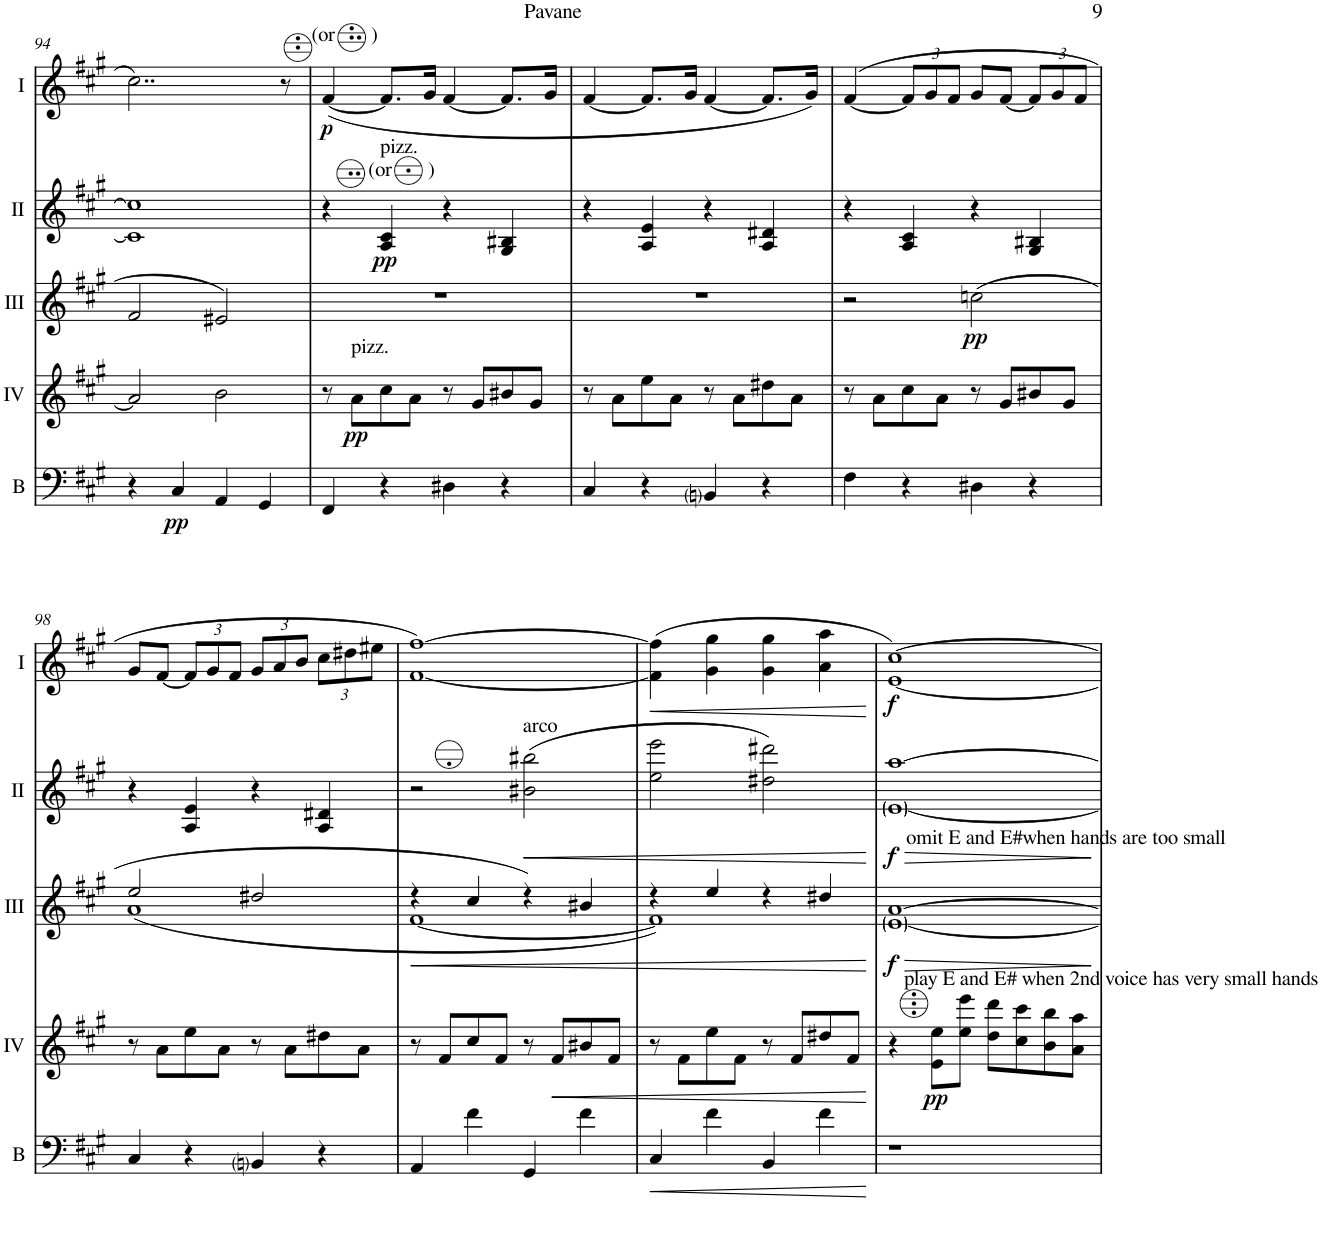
**kern	**dynam	**kern	**dynam	**kern	**dynam	**kern	**dynam	**kern	**dynam
*part5	*part5	*part4	*part4	*part3	*part3	*part2	*part2	*part1	*part1
*staff5	*staff5	*staff4	*staff4	*staff3	*staff3	*staff2	*staff2	*staff1	*staff1
*I"Bass	*	*I"Acc. 4	*	*I"Acc. 3	*	*I"Acc. 2	*	*I"Acc. 1	*
*I'B	*	*	*	*	*	*	*	*	*
!!LO:PB:g=z
*clefF4	*	*clefG2	*	*clefG2	*	*clefG2	*	*clefG2	*
*Trd7c12	*	*Trd7c12	*	*	*	*	*	*	*
*k[f#c#g#]	*	*k[f#c#g#]	*	*k[f#c#g#]	*	*k[f#c#g#]	*	*k[f#c#g#]	*
*M4/4	*	*M4/4	*	*M4/4	*	*M4/4	*	*M4/4	*
*met(c)	*	*met(c)	*	*met(c)	*	*met(c)	*	*met(c)	*
=94	=94	=94	=94	=94	=94	=94	=94	=94	=94
4r	.	2a/]	.	2F#/	.	1C#] 1c#]	.	2..cc#\	.
!	!LO:DY:b	!	!	!	!	!	!	!	!
4C#/	pp	.	.	.	.	.	.	.	.
4AA/	.	2b\	.	2E#X/	.	.	.	.	.
4GG#/	.	.	.	.	.	.	.	.	.
.	.	.	.	.	.	.	.	8r	.
=95	=95	=95	=95	=95	=95	=95	=95	=95	=95
!	!	!	!	!	!	!	!	!LO:TX:a:t=(or       )	!
!	!	!	!	!	!	!	!	!	!LO:DY:b
4FF#/	.	8r	.	1r	.	4r	.	([4f#/	p
!	!	!LO:TX:a:t=pizz.	!	!	!	!	!	!	!
!	!	!	!LO:DY:b	!	!	!	!	!	!
.	.	8a\L	pp	.	.	.	.	.	.
!	!	!	!	!	!	!LO:TX:a:t=(or       )	!	!	!
!	!	!	!	!	!	!LO:TX:a:t=pizz.	!	!	!
!	!	!	!	!	!	!	!LO:DY:b	!	!
4r	.	8cc#\	.	.	.	4A/ 4c#/	pp	8.f#/L]	.
.	.	8a\J	.	.	.	.	.	.	.
.	.	.	.	.	.	.	.	16g#/Jk	.
4D#X\	.	8r	.	.	.	4r	.	[4f#/	.
.	.	8g#/L	.	.	.	.	.	.	.
4r	.	8b#X/	.	.	.	4G#/ 4B#X/	.	8.f#/L]	.
.	.	8g#/J	.	.	.	.	.	.	.
.	.	.	.	.	.	.	.	16g#/Jk	.
=96	=96	=96	=96	=96	=96	=96	=96	=96	=96
4C#/	.	8r	.	1r	.	4r	.	[4f#/	.
.	.	8a\L	.	.	.	.	.	.	.
4r	.	8ee\	.	.	.	4A/ 4e/	.	8.f#/L]	.
.	.	8a\J	.	.	.	.	.	.	.
.	.	.	.	.	.	.	.	16g#/Jk	.
4BBni/	.	8r	.	.	.	4r	.	[4f#/	.
.	.	8a\L	.	.	.	.	.	.	.
4r	.	8dd#X\	.	.	.	4A/ 4d#X/	.	8.f#/L]	.
.	.	8a\J	.	.	.	.	.	.	.
.	.	.	.	.	.	.	.	16g#/Jk)	.
=97	=97	=97	=97	=97	=97	=97	=97	=97	=97
4F#\	.	8r	.	2r	.	4r	.	([4f#/	.
.	.	8a\L	.	.	.	.	.	.	.
*	*	*	*	*	*	*	*	*Xbrackettup	*
4r	.	8cc#\	.	.	.	4A/ 4c#/	.	12f#/L]	.
.	.	.	.	.	.	.	.	12g#/	.
.	.	8a\J	.	.	.	.	.	.	.
.	.	.	.	.	.	.	.	12f#/J	.
!	!	!	!	!	!LO:DY:b	!	!	!	!
4D#X\	.	8r	.	(2cn\	pp	4r	.	8g#/L	.
.	.	8g#/L	.	.	.	.	.	[8f#/J	.
4r	.	8b#X/	.	.	.	4G#/ 4B#X/	.	12f#/L]	.
.	.	.	.	.	.	.	.	12g#/	.
.	.	8g#/J	.	.	.	.	.	.	.
.	.	.	.	.	.	.	.	12f#/J	.
!!LO:LB:g=z
=98	=98	=98	=98	=98	=98	=98	=98	=98	=98
*	*	*	*	*^	*	*	*	*	*
4C#/	.	8r	.	2e/	(1A	.	4r	.	8g#/L	.
.	.	8a\L	.	.	.	.	.	.	[8f#/J	.
4r	.	8ee\	.	.	.	.	4A/ 4e/	.	12f#/L]	.
.	.	.	.	.	.	.	.	.	12g#/	.
.	.	8a\J	.	.	.	.	.	.	.	.
.	.	.	.	.	.	.	.	.	12f#/J	.
4BBni/	.	8r	.	2d#X/	.	.	4r	.	12g#/L	.
.	.	.	.	.	.	.	.	.	12a/	.
.	.	8a\L	.	.	.	.	.	.	.	.
.	.	.	.	.	.	.	.	.	12b/J	.
4r	.	8dd#X\	.	.	.	.	4A/ 4d#X/	.	12cc#\L	.
.	.	.	.	.	.	.	.	.	12dd#X\	.
.	.	8a\J	.	.	.	.	.	.	.	.
.	.	.	.	.	.	.	.	.	12ee#X\J	.
=99	=99	=99	=99	=99	=99	=99	=99	=99	=99	=99
!	!	!	!	!	!	!LO:HP:b	!	!	!	!
4AA/	.	8r	.	4r	[1F#	<	2r	.	[1f# [1ff#)	.
.	.	8f#/L	.	.	.	.	.	.	.	.
4f#\	.	8cc#/	.	4c#/	.	.	.	.	.	.
.	.	8f#/J	.	.	.	.	.	.	.	.
!	!	!	!	!	!	!	!LO:TX:a:t=arco	!	!	!
!	!	!	!	!	!	!	!	!LO:HP:b	!	!
4GG#/	.	8r	.	4r)	.	.	(2B#X\ 2b#X\	<	.	.
!	!	!	!LO:HP:b	!	!	!	!	!	!	!
.	.	8f#/L	<	.	.	.	.	.	.	.
4f#\	.	8b#X/	.	4B#X/	.	.	.	.	.	.
.	.	8f#/J	.	.	.	.	.	.	.	.
=100	=100	=100	=100	=100	=100	=100	=100	=100	=100	=100
!	!LO:HP:b	!	!	!	!	!	!	!	!	!LO:HP:b
4C#/	<	8r	.	4r	1F#])	.	2e\ 2ee\	.	(4f#\] 4ff#\]	<
.	.	8f#\L	.	.	.	.	.	.	.	.
4f#\	.	8ee\	.	4e/	.	.	.	.	4g#\ 4gg#\	.
.	.	8f#\J	.	.	.	.	.	.	.	.
4BB/	.	8r	.	4r	.	.	2d#X\ 2dd#X\)	.	4g#\ 4gg#\	.
.	.	8f#/L	.	.	.	.	.	.	.	.
4f#\	.	8dd#X/	.	4d#X/	.	.	.	.	4a\ 4aa\	.
.	.	8f#/J	.	.	.	.	.	.	.	.
*	*	*	*	*v	*v	*	*	*	*	*
.	[	.	[	.	[	.	[	.	[
=101	=101	=101	=101	=101	=101	=101	=101	=101	=101
!	!	!	!	!	!	!LO:TX:b:t=omit E and E#when hands are too small	!	!	!
!	!	!	!	!LO:TX:b:t=play E and E# when 2nd voice has very small hands	!	!	!	!	!
!	!	!	!	!	!LO:HP:b	!	!LO:HP:b	!	!
*	*	*	*	*	*	*	*	*^	*
!	!	!	!	!	!LO:DY:n=1:b	!	!LO:DY:n=1:b	!	!	!LO:DY:b
1r	.	4r	.	[1E [1A	> f	[1E [1a	> f	[1cc#)	[1e	f
!	!	!	!LO:DY:b	!	!	!	!	!	!	!
.	.	8e\ 8ee\L	pp	.	.	.	.	.	.	.
.	.	8ee\ 8eee\J	.	.	.	.	.	.	.	.
.	.	8dd\ 8ddd\L	.	.	.	.	.	.	.	.
.	.	8cc#\ 8ccc#\	.	.	.	.	.	.	.	.
.	.	8b\ 8bb\	.	.	.	.	.	.	.	.
.	.	8a\ 8aa\J	.	.	.	.	.	.	.	.
*	*	*	*	*	*	*	*	*v	*v	*
.	.	.	.	.	]	.	]	.	.
=	=	=	=	=	=	=	=	=	=
*-	*-	*-	*-	*-	*-	*-	*-	*-	*-
